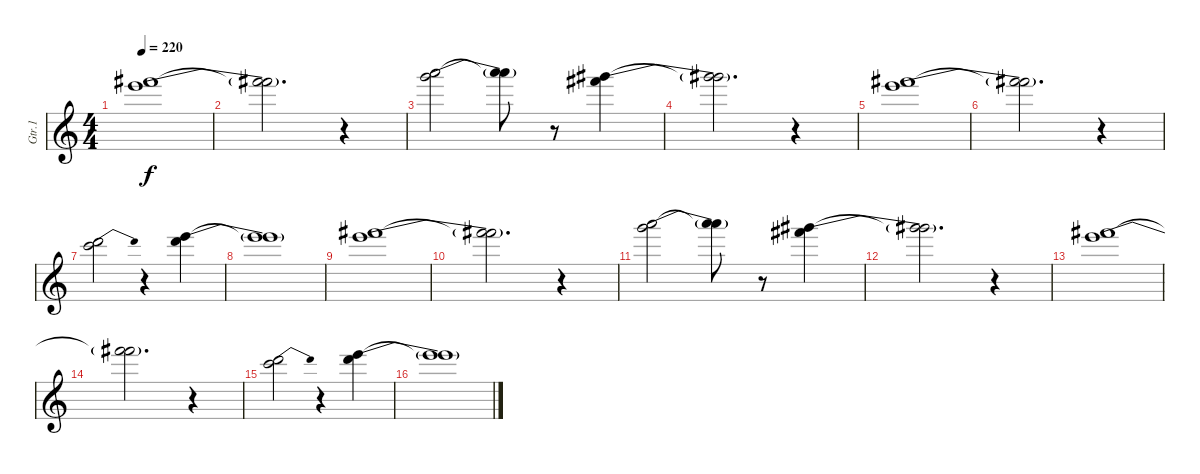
\track ("Gtr.1" "Gtr.1") {instrument distortionguitar}
\staff {score}
\tuning (E4 B3 G3 D3 A2 E2) {hide}
\ts (4 4)
\tempo 220
\clef g2
\ks c
(14.1 17.2{be (bend 0 0 60 4)}).1{dy f} |
(14.1{t} 17.2{t}).2{d} r.4 |
(17.1 20.2{be (bend 0 0 60 4)}).2 (17.1{t} 20.2{t}).8 r.8 (16.1 19.2{be (bend 0 0 60 4)}).4 |
(16.1{t} 19.2{t}).2{d} r.4 |
(14.1 17.2{be (bend 0 0 60 4)}).1 |
(14.1{t} 17.2{t}).2{d} r.4 |
(15.2 17.3{be (bend 0 0 60 4)}).2 r.4 (17.2 19.3{be (bend 0 0 60 4)}).4 |
(17.2{t} 19.3{t}).1 |
(14.1 17.2{be (bend 0 0 60 4)}).1 |
(14.1{t} 17.2{t}).2{d} r.4 |
(17.1 20.2{be (bend 0 0 60 4)}).2 (17.1{t} 20.2{t}).8 r.8 (16.1 19.2{be (bend 0 0 60 4)}).4 |
(16.1{t} 19.2{t}).2{d} r.4 |
(14.1 17.2{be (bend 0 0 60 4)}).1 |
(14.1{t} 17.2{t}).2{d} r.4 |
(15.2 17.3{be (bend 0 0 60 4)}).2 r.4 (17.2 19.3{be (bend 0 0 60 4)}).4 |
(17.2{t} 19.3{t}).1
